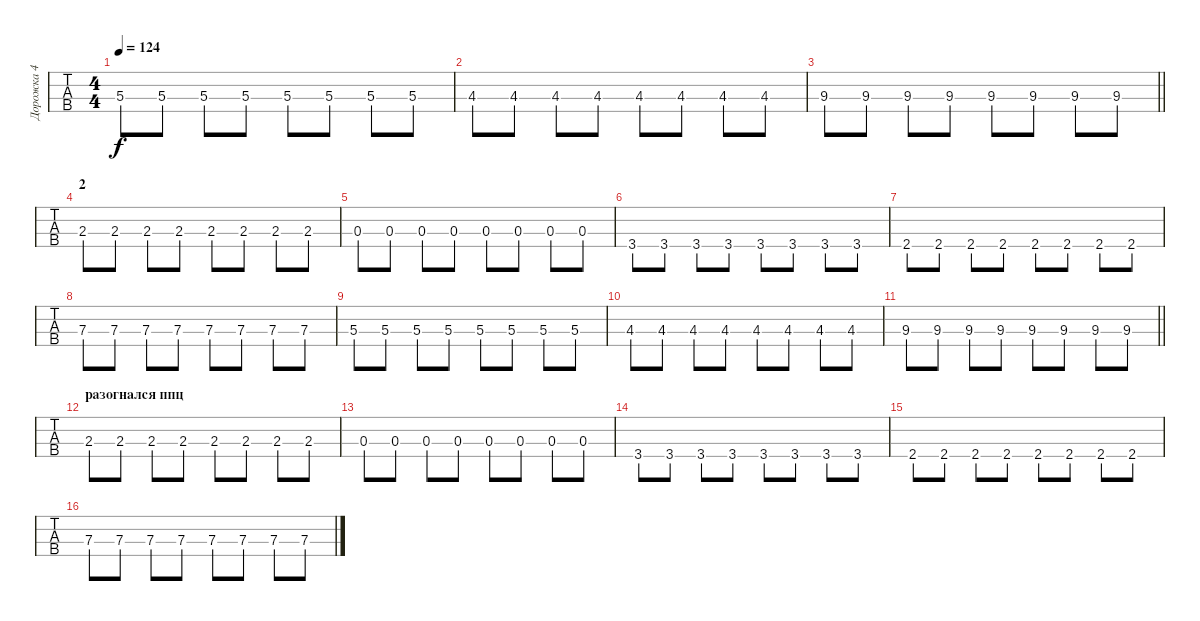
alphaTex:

\track ("Дорожка 4" "Дорожка 4") {instrument electricbasspick}
\staff {tabs}
\tuning (F2 C2 G1 D1) {hide}
\ts (4 4)
\tempo 124
\clef f4
\ks c
5.3.8{dy f} 5.3.8 5.3.8 5.3.8 5.3.8 5.3.8 5.3.8 5.3.8 |
4.3.8 4.3.8 4.3.8 4.3.8 4.3.8 4.3.8 4.3.8 4.3.8 |
\barLineRight lightlight
9.3.8 9.3.8 9.3.8 9.3.8 9.3.8 9.3.8 9.3.8 9.3.8 |
\section ("" "2")
2.3.8 2.3.8 2.3.8 2.3.8 2.3.8 2.3.8 2.3.8 2.3.8 |
0.3.8 0.3.8 0.3.8 0.3.8 0.3.8 0.3.8 0.3.8 0.3.8 |
3.4.8 3.4.8 3.4.8 3.4.8 3.4.8 3.4.8 3.4.8 3.4.8 |
2.4.8 2.4.8 2.4.8 2.4.8 2.4.8 2.4.8 2.4.8 2.4.8 |
7.3.8 7.3.8 7.3.8 7.3.8 7.3.8 7.3.8 7.3.8 7.3.8 |
5.3.8 5.3.8 5.3.8 5.3.8 5.3.8 5.3.8 5.3.8 5.3.8 |
4.3.8 4.3.8 4.3.8 4.3.8 4.3.8 4.3.8 4.3.8 4.3.8 |
\barLineRight lightlight
9.3.8 9.3.8 9.3.8 9.3.8 9.3.8 9.3.8 9.3.8 9.3.8 |
\section ("" "разогнался ппц")
2.3.8 2.3.8 2.3.8 2.3.8 2.3.8 2.3.8 2.3.8 2.3.8 |
0.3.8 0.3.8 0.3.8 0.3.8 0.3.8 0.3.8 0.3.8 0.3.8 |
3.4.8 3.4.8 3.4.8 3.4.8 3.4.8 3.4.8 3.4.8 3.4.8 |
2.4.8 2.4.8 2.4.8 2.4.8 2.4.8 2.4.8 2.4.8 2.4.8 |
7.3.8 7.3.8 7.3.8 7.3.8 7.3.8 7.3.8 7.3.8 7.3.8
